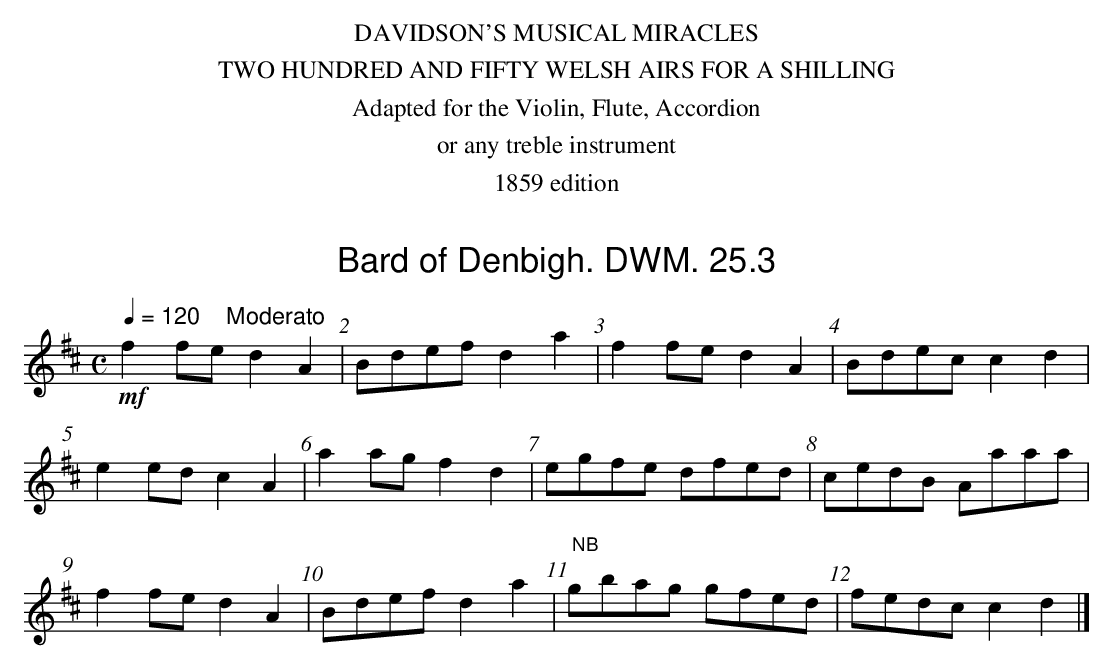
X:1
T:Bard of Denbigh. DWM. 25.3
M:C
L:1/8
Q:1/4=120 "    Moderato"
K:D
!mf!f2 fe d2A2|Bdef d2a2|f2 fe d2A2|Bdec c2d2|
e2 ed c2A2|a2 ag f2d2|egfe dfed|cedB Aaaa|
f2 fe d2A2|Bdef d2a2|"^  NB"gbag gfed|fedc c2d2|]
